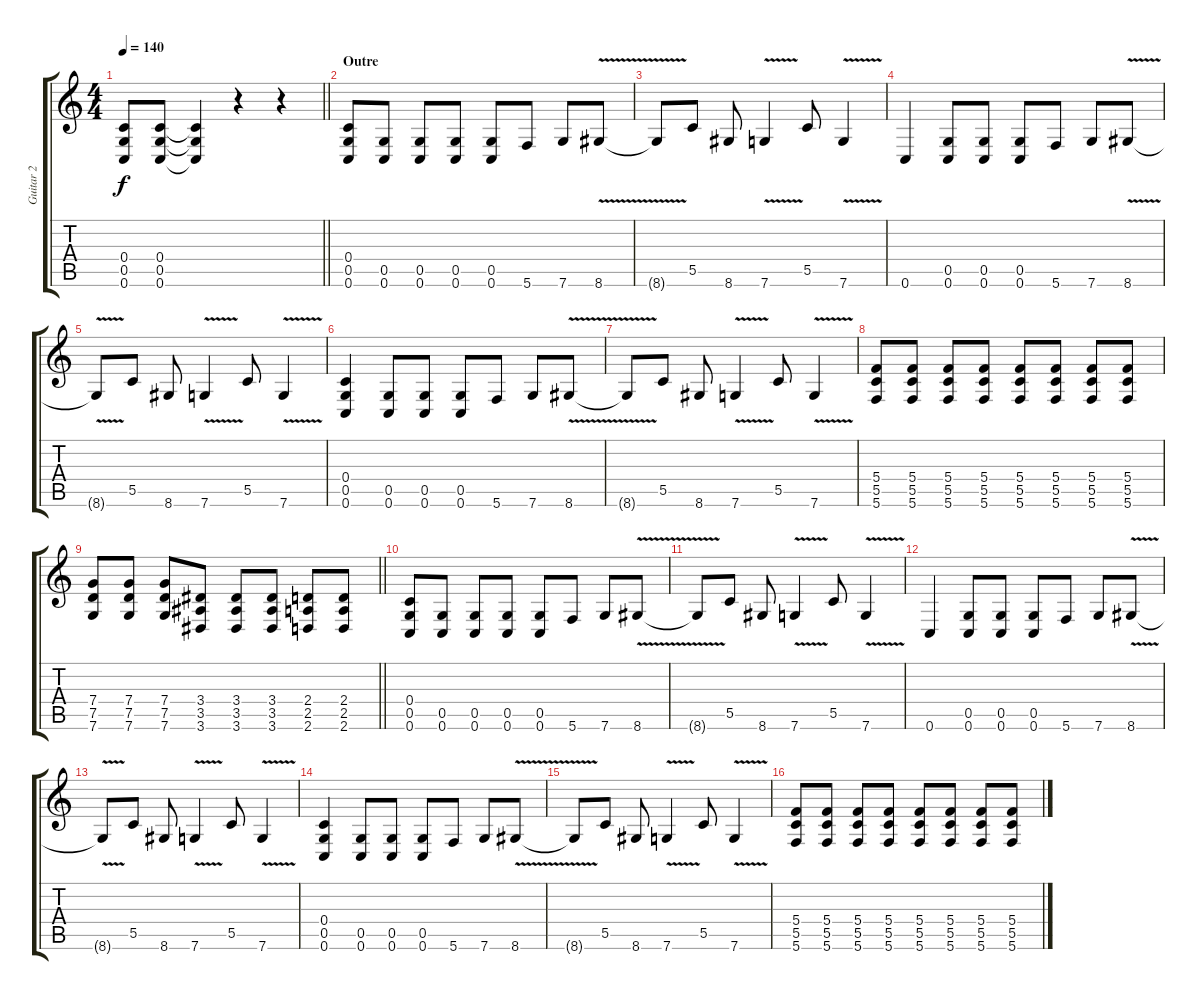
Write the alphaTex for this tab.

\track ("Guitar 2" "Guitar 2") {instrument distortionguitar}
\staff {score tabs}
\tuning (D4 A3 F3 C3 G2 C2) {hide}
\ts (4 4)
\tempo 140
\clef g2
\barLineRight lightlight
\ks c
(0.4 0.5 0.6).8{dy f} (0.4 0.5 0.6).8 (0.4{t} 0.5{t} 0.6{t}).4 r.4 r.4 |
\section ("" "Outre")
(0.4 0.5 0.6).8 (0.5 0.6).8 (0.5 0.6).8 (0.5 0.6).8 (0.5 0.6).8 5.6.8 7.6.8 8.6{v}.8 |
8.6{t}.8 5.5.8 8.6.8 7.6{v}.4 5.5.8 7.6{v}.4 |
0.6.4 (0.5 0.6).8 (0.5 0.6).8 (0.5 0.6).8 5.6.8 7.6.8 8.6{v}.8 |
8.6{t}.8 5.5.8 8.6.8 7.6{v}.4 5.5.8 7.6{v}.4 |
(0.4 0.5 0.6).4 (0.5 0.6).8 (0.5 0.6).8 (0.5 0.6).8 5.6.8 7.6.8 8.6{v}.8 |
8.6{t}.8 5.5.8 8.6.8 7.6{v}.4 5.5.8 7.6{v}.4 |
(5.4 5.5 5.6).8 (5.4 5.5 5.6).8 (5.4 5.5 5.6).8 (5.4 5.5 5.6).8 (5.4 5.5 5.6).8 (5.4 5.5 5.6).8 (5.4 5.5 5.6).8 (5.4 5.5 5.6).8 |
\barLineRight lightlight
(7.4 7.5 7.6).8 (7.4 7.5 7.6).8 (7.4 7.5 7.6).8 (3.4 3.5 3.6).8 (3.4 3.5 3.6).8 (3.4 3.5 3.6).8 (2.4 2.5 2.6).8 (2.4 2.5 2.6).8 |
(0.4 0.5 0.6).8 (0.5 0.6).8 (0.5 0.6).8 (0.5 0.6).8 (0.5 0.6).8 5.6.8 7.6.8 8.6{v}.8 |
8.6{t}.8 5.5.8 8.6.8 7.6{v}.4 5.5.8 7.6{v}.4 |
0.6.4 (0.5 0.6).8 (0.5 0.6).8 (0.5 0.6).8 5.6.8 7.6.8 8.6{v}.8 |
8.6{t}.8 5.5.8 8.6.8 7.6{v}.4 5.5.8 7.6{v}.4 |
(0.4 0.5 0.6).4 (0.5 0.6).8 (0.5 0.6).8 (0.5 0.6).8 5.6.8 7.6.8 8.6{v}.8 |
8.6{t}.8 5.5.8 8.6.8 7.6{v}.4 5.5.8 7.6{v}.4 |
(5.4 5.5 5.6).8 (5.4 5.5 5.6).8 (5.4 5.5 5.6).8 (5.4 5.5 5.6).8 (5.4 5.5 5.6).8 (5.4 5.5 5.6).8 (5.4 5.5 5.6).8 (5.4 5.5 5.6).8
